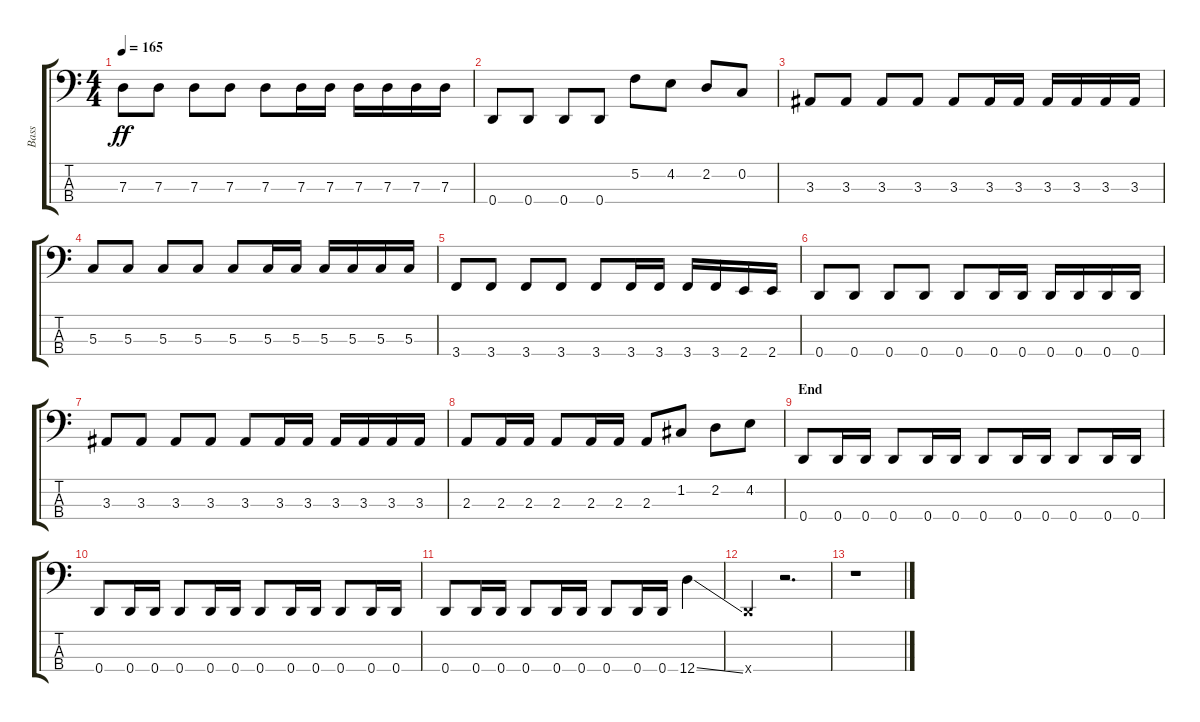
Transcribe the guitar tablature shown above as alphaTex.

\track ("Bass" "Bass") {instrument electricbasspick}
\staff {score tabs}
\tuning (F2 C2 G1 D1) {hide}
\ts (4 4)
\tempo 165
\clef f4
\ks c
7.3.8{dy ff} 7.3.8 7.3.8 7.3.8 7.3.8 7.3.16 7.3.16 7.3.16 7.3.16 7.3.16 7.3.16 |
0.4.8 0.4.8 0.4.8 0.4.8 5.2.8 4.2.8 2.2.8 0.2.8 |
3.3.8 3.3.8 3.3.8 3.3.8 3.3.8 3.3.16 3.3.16 3.3.16 3.3.16 3.3.16 3.3.16 |
5.3.8 5.3.8 5.3.8 5.3.8 5.3.8 5.3.16 5.3.16 5.3.16 5.3.16 5.3.16 5.3.16 |
3.4.8 3.4.8 3.4.8 3.4.8 3.4.8 3.4.16 3.4.16 3.4.16 3.4.16 2.4.16 2.4.16 |
0.4.8 0.4.8 0.4.8 0.4.8 0.4.8 0.4.16 0.4.16 0.4.16 0.4.16 0.4.16 0.4.16 |
3.3.8 3.3.8 3.3.8 3.3.8 3.3.8 3.3.16 3.3.16 3.3.16 3.3.16 3.3.16 3.3.16 |
2.3.8 2.3.16 2.3.16 2.3.8 2.3.16 2.3.16 2.3.8 1.2.8 2.2.8 4.2.8 |
\section ("" "End")
0.4.8 0.4.16 0.4.16 0.4.8 0.4.16 0.4.16 0.4.8 0.4.16 0.4.16 0.4.8 0.4.16 0.4.16 |
0.4.8 0.4.16 0.4.16 0.4.8 0.4.16 0.4.16 0.4.8 0.4.16 0.4.16 0.4.8 0.4.16 0.4.16 |
0.4.8 0.4.16 0.4.16 0.4.8 0.4.16 0.4.16 0.4.8 0.4.16 0.4.16 12.4{ss}.4 |
0.4{x}.4 r.2{d} |
r.1
